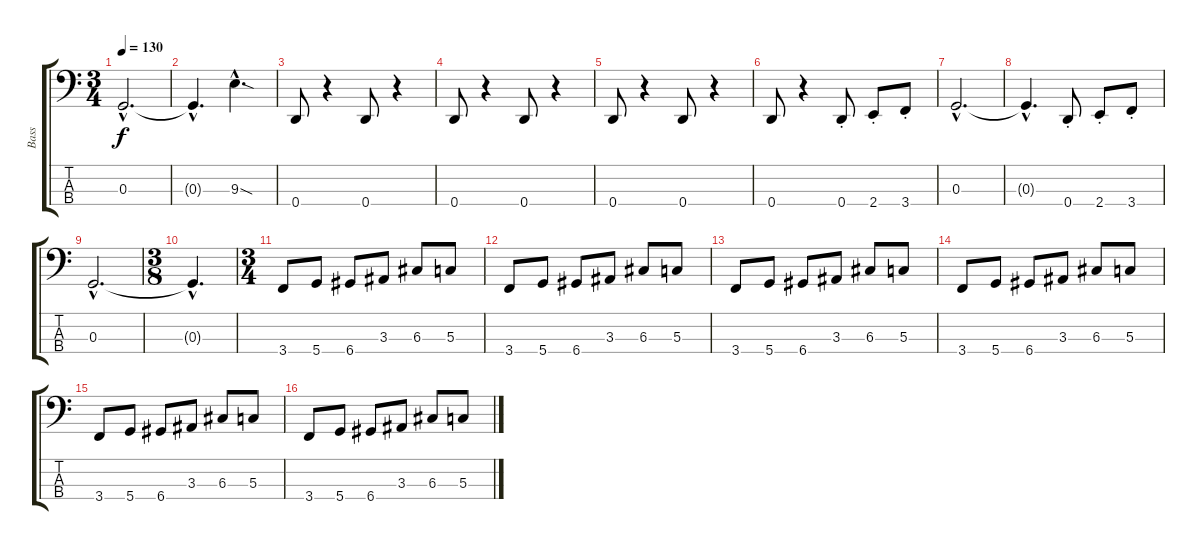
\track ("Bass" "Bass") {instrument electricbassfinger}
\staff {score tabs}
\tuning (F2 C2 G1 D1) {hide}
\ts (3 4)
\tempo 130
\clef f4
\ks c
0.3{hac}.2{d dy f} |
0.3{hac t}.4{d} 9.3{sod hac}.4{d} |
0.4.8 r.4 0.4.8 r.4 |
0.4.8 r.4 0.4.8 r.4 |
0.4.8 r.4 0.4.8 r.4 |
0.4.8 r.4 0.4{st}.8 2.4{st}.8 3.4{st}.8 |
0.3{hac}.2{d} |
0.3{hac t}.4{d} 0.4{st}.8 2.4{st}.8 3.4{st}.8 |
0.3{hac}.2{d} |
\ts (3 8)
0.3{hac t}.4{d} |
\ts (3 4)
3.4.8 5.4.8 6.4.8 3.3.8 6.3.8 5.3.8 |
3.4.8 5.4.8 6.4.8 3.3.8 6.3.8 5.3.8 |
3.4.8 5.4.8 6.4.8 3.3.8 6.3.8 5.3.8 |
3.4.8 5.4.8 6.4.8 3.3.8 6.3.8 5.3.8 |
3.4.8 5.4.8 6.4.8 3.3.8 6.3.8 5.3.8 |
3.4.8 5.4.8 6.4.8 3.3.8 6.3.8 5.3.8
